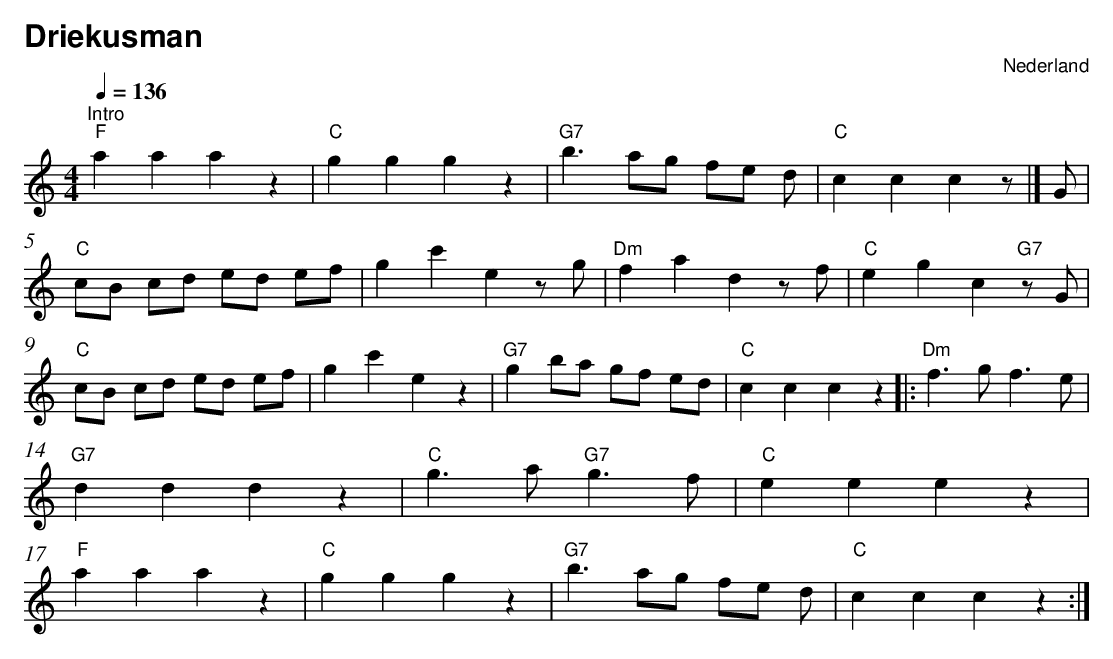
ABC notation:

X:1
T:Driekusman
O:Nederland
M:4/4
L:1/8
Q:1/4=136
K:C
V:1
"^Intro" "F" a2 a2 a2 z2 |"C" g2 g2 g2 z2 |"G7" b3 ag fe d|"C" c2 c2 c2 z
|]G |"C" cB cd ed ef |g2 c'2 e2 zg |"Dm" f2 a2 d2 zf |
"C" e2 g2 c2 "G7" zG |"C" cB cd ed ef |g2 c'2 e2 z2 |"G7" g2 ba gf ed |
"C" c2 c2 c2 z2  |:"Dm" f3 gf3 e|"G7" d2 d2 d2 z2 |"C" g3 a"G7" g3 f|
"C" e2 e2 e2 z2 |"F" a2 a2 a2 z2 |"C" g2 g2 g2 z2 |"G7" b3 ag fe d| "C" c2 c2 c2 z2 :|]
